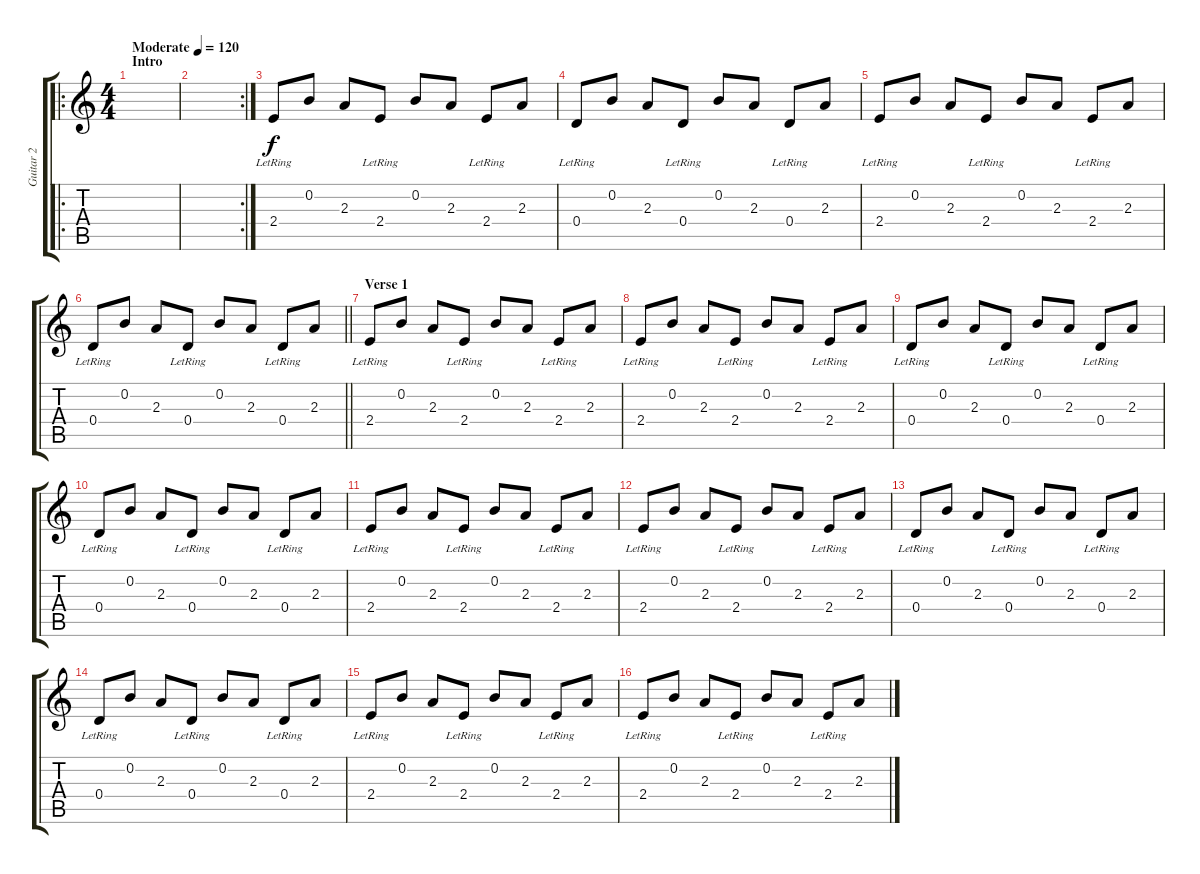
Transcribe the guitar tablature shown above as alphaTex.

\track ("Guitar 2" "Guitar 2") {instrument electricguitarjazz}
\staff {score tabs}
\tuning (E4 B3 G3 D3 A2 E2) {hide}
\ro
\ts (4 4)
\section ("" "Intro")
\tempo (120 "Moderate")
\clef g2
\ks c
|
\rc 2
|
2.4{lr}.8 0.2.8 2.3.8 2.4{lr}.8 0.2.8 2.3.8 2.4{lr}.8 2.3.8 |
0.4{lr}.8 0.2.8 2.3.8 0.4{lr}.8 0.2.8 2.3.8 0.4{lr}.8 2.3.8 |
2.4{lr}.8 0.2.8 2.3.8 2.4{lr}.8 0.2.8 2.3.8 2.4{lr}.8 2.3.8 |
\barLineRight lightlight
0.4{lr}.8 0.2.8 2.3.8 0.4{lr}.8 0.2.8 2.3.8 0.4{lr}.8 2.3.8 |
\section ("" "Verse 1")
2.4{lr}.8 0.2.8 2.3.8 2.4{lr}.8 0.2.8 2.3.8 2.4{lr}.8 2.3.8 |
2.4{lr}.8 0.2.8 2.3.8 2.4{lr}.8 0.2.8 2.3.8 2.4{lr}.8 2.3.8 |
0.4{lr}.8 0.2.8 2.3.8 0.4{lr}.8 0.2.8 2.3.8 0.4{lr}.8 2.3.8 |
0.4{lr}.8 0.2.8 2.3.8 0.4{lr}.8 0.2.8 2.3.8 0.4{lr}.8 2.3.8 |
2.4{lr}.8 0.2.8 2.3.8 2.4{lr}.8 0.2.8 2.3.8 2.4{lr}.8 2.3.8 |
2.4{lr}.8 0.2.8 2.3.8 2.4{lr}.8 0.2.8 2.3.8 2.4{lr}.8 2.3.8 |
0.4{lr}.8 0.2.8 2.3.8 0.4{lr}.8 0.2.8 2.3.8 0.4{lr}.8 2.3.8 |
0.4{lr}.8 0.2.8 2.3.8 0.4{lr}.8 0.2.8 2.3.8 0.4{lr}.8 2.3.8 |
2.4{lr}.8 0.2.8 2.3.8 2.4{lr}.8 0.2.8 2.3.8 2.4{lr}.8 2.3.8 |
2.4{lr}.8 0.2.8 2.3.8 2.4{lr}.8 0.2.8 2.3.8 2.4{lr}.8 2.3.8
